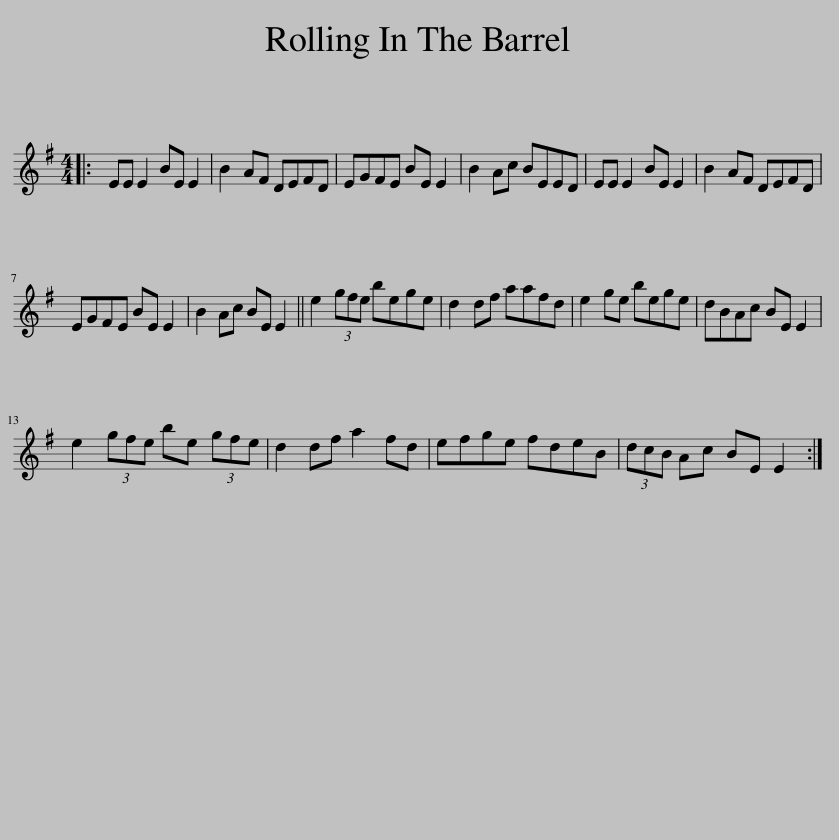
X:1
L:1/8
M:4/4
I:linebreak $
K:G
V:1 treble
V:1
|: EE E2 BE E2 | B2 AF DEFD | EGFE BE E2 | B2 Ac BEED | EE E2 BE E2 | %5
 B2 AF DEFD |$ EGFE BE E2 | B2 Ac BE E2 || e2 (3gfe bege | d2 df aafd | %10
 e2 ge bege | dBAc BE E2 |$ e2 (3gfe be (3gfe | d2 df a2 fd | efge fdeB | %15
 (3dcB Ac BE E2 :| %16
